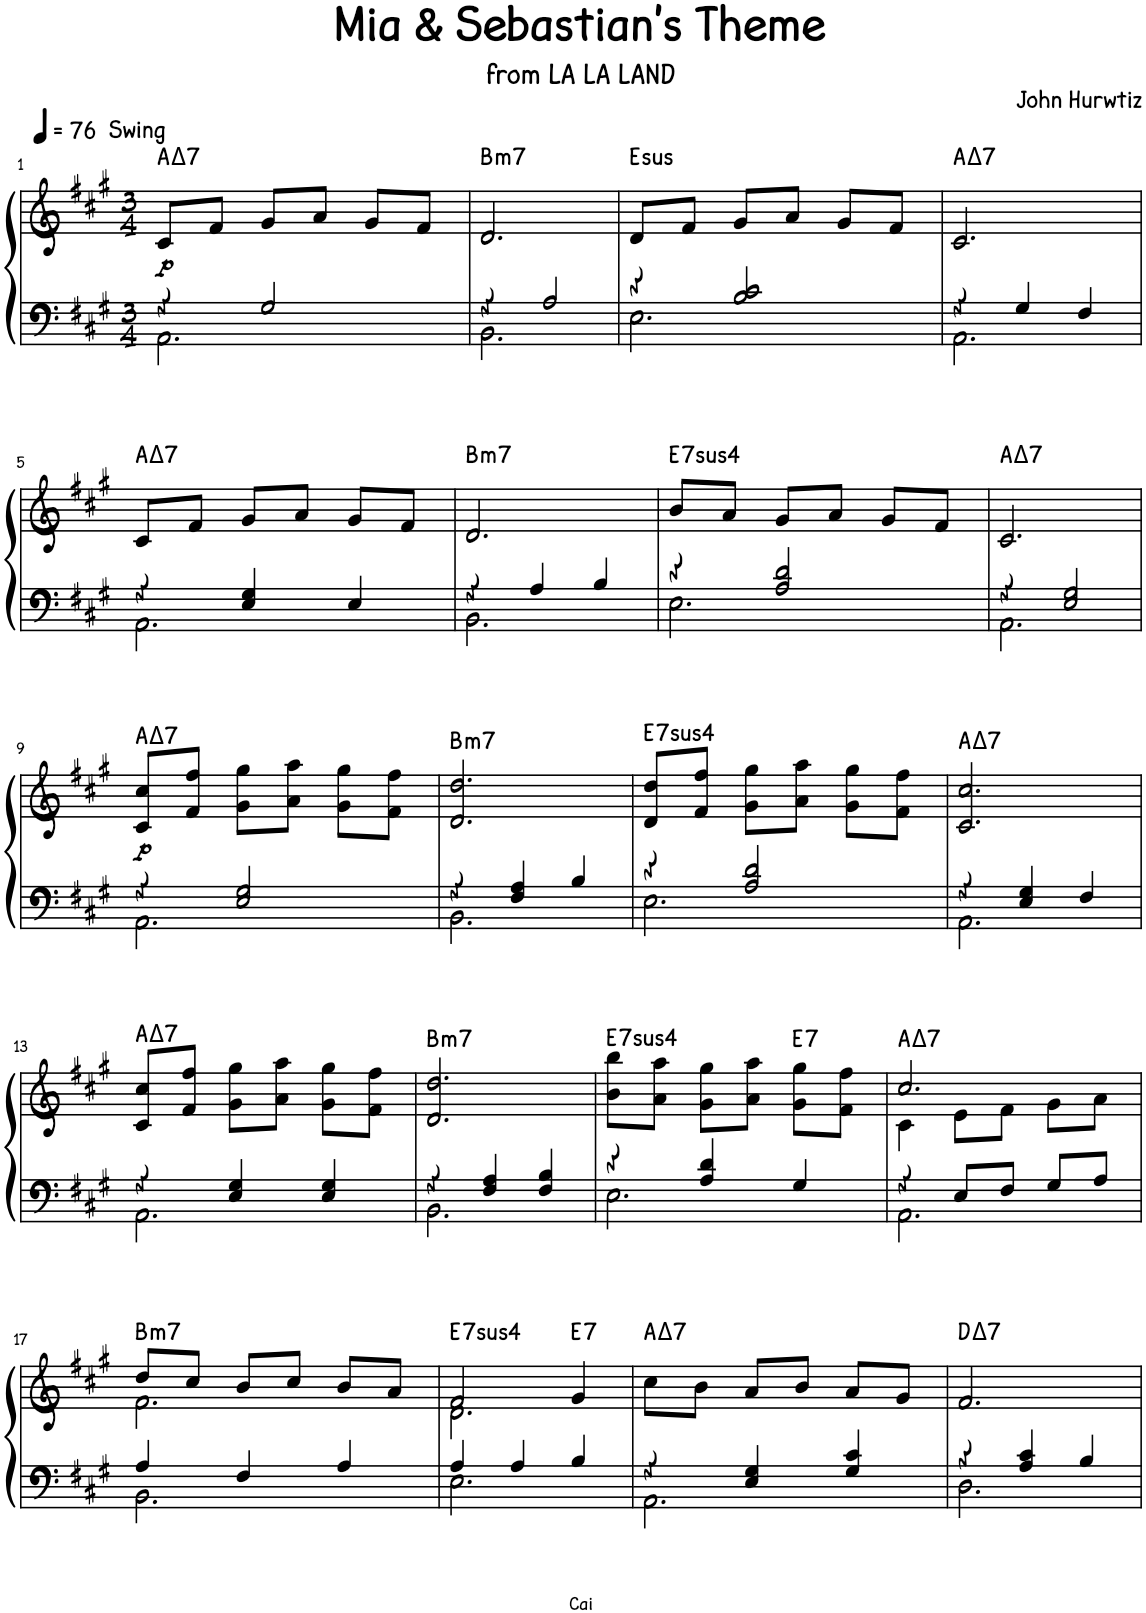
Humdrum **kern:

**kern	**kern	**dynam	**harte
*part1	*part1	*part1	*part1
*staff2	*staff1	*staff1/2	*
*I"Piano	*	*	*
*I'Pno.	*	*	*
*clefF4	*clefG2	*	*
*k[f#c#g#]	*k[f#c#g#]	*	*
*M3/4	*M3/4	*	*
*MM76	*MM76	*	*
=1	=1	=1	=1
*^	*	*	*
!	!	!LO:TX:a:B:t=Swing	!	!
!	!	!	!LO:DY:b	!LO:H:kt=7
4r	2.AA\	8c#/L	p	A:maj7
.	.	8f#/J	.	.
2G#/	.	8g#/L	.	.
.	.	8a/J	.	.
.	.	8g#/L	.	.
.	.	8f#/J	.	.
=2	=2	=2	=2	=2
!	!	!	!	!LO:H:kt=m7
4r	2.BB\	2.d/	.	B:min7
2A/	.	.	.	.
=3	=3	=3	=3	=3
!	!	!	!	!LO:H:kt=sus
4r	2.E\	8d/L	.	E:sus4
.	.	8f#/J	.	.
2B/ 2c#/	.	8g#/L	.	.
.	.	8a/J	.	.
.	.	8g#/L	.	.
.	.	8f#/J	.	.
=4	=4	=4	=4	=4
!	!	!	!	!LO:H:kt=7
4r	2.AA\	2.c#/	.	A:maj7
4G#/	.	.	.	.
4F#/	.	.	.	.
!!LO:LB:g=z
=5	=5	=5	=5	=5
!	!	!	!	!LO:H:kt=7
4r	2.AA\	8c#/L	.	A:maj7
.	.	8f#/J	.	.
4E/ 4G#/	.	8g#/L	.	.
.	.	8a/J	.	.
4E/	.	8g#/L	.	.
.	.	8f#/J	.	.
=6	=6	=6	=6	=6
!	!	!	!	!LO:H:kt=m7
4r	2.BB\	2.d/	.	B:min7
4A/	.	.	.	.
4B/	.	.	.	.
=7	=7	=7	=7	=7
!	!	!	!	!LO:H:kt=74
4r	2.E\	8b/L	.	E:sus4(7)
.	.	8a/J	.	.
2A/ 2d/	.	8g#/L	.	.
.	.	8a/J	.	.
.	.	8g#/L	.	.
.	.	8f#/J	.	.
=8	=8	=8	=8	=8
!	!	!	!	!LO:H:kt=7
4r	2.AA\	2.c#/	.	A:maj7
2E/ 2G#/	.	.	.	.
!!LO:LB:g=z
=9	=9	=9	=9	=9
!	!	!	!LO:DY:b	!LO:H:kt=7
4r	2.AA\	8c#/ 8cc#/L	p	A:maj7
.	.	8f#/ 8ff#/J	.	.
2E/ 2G#/	.	8g#\ 8gg#\L	.	.
.	.	8a\ 8aa\J	.	.
.	.	8g#\ 8gg#\L	.	.
.	.	8f#\ 8ff#\J	.	.
=10	=10	=10	=10	=10
!	!	!	!	!LO:H:kt=m7
4r	2.BB\	2.d/ 2.dd/	.	B:min7
4F#/ 4A/	.	.	.	.
4B/	.	.	.	.
=11	=11	=11	=11	=11
!	!	!	!	!LO:H:kt=74
4r	2.E\	8d/ 8dd/L	.	E:sus4(7)
.	.	8f#/ 8ff#/J	.	.
2A/ 2d/	.	8g#\ 8gg#\L	.	.
.	.	8a\ 8aa\J	.	.
.	.	8g#\ 8gg#\L	.	.
.	.	8f#\ 8ff#\J	.	.
=12	=12	=12	=12	=12
!	!	!	!	!LO:H:kt=7
4r	2.AA\	2.c#/ 2.cc#/	.	A:maj7
4E/ 4G#/	.	.	.	.
4F#/	.	.	.	.
!!LO:LB:g=z
=13	=13	=13	=13	=13
!	!	!	!	!LO:H:kt=7
4r	2.AA\	8c#/ 8cc#/L	.	A:maj7
.	.	8f#/ 8ff#/J	.	.
4E/ 4G#/	.	8g#\ 8gg#\L	.	.
.	.	8a\ 8aa\J	.	.
4E/ 4G#/	.	8g#\ 8gg#\L	.	.
.	.	8f#\ 8ff#\J	.	.
=14	=14	=14	=14	=14
!	!	!	!	!LO:H:kt=m7
4r	2.BB\	2.d/ 2.dd/	.	B:min7
4F#/ 4A/	.	.	.	.
4F#/ 4B/	.	.	.	.
=15	=15	=15	=15	=15
!	!	!	!	!LO:H:kt=74
4r	2.E\	8b\ 8bb\L	.	E:sus4(7)
.	.	8a\ 8aa\J	.	.
4A/ 4d/	.	8g#\ 8gg#\L	.	.
.	.	8a\ 8aa\J	.	.
!	!	!	!	!LO:H:kt=7
4G#/	.	8g#\ 8gg#\L	.	E:7
.	.	8f#\ 8ff#\J	.	.
=16	=16	=16	=16	=16
*	*	*^	*	*
!	!	!	!	!	!LO:H:kt=7
4r	2.AA\	2.cc#/	4c#\	.	A:maj7
8E/L	.	.	8e\L	.	.
8F#/J	.	.	8f#\J	.	.
8G#/L	.	.	8g#\L	.	.
8A/J	.	.	8a\J	.	.
!!LO:LB:g=z	!!
=17	=17	=17	=17	=17	=17
!	!	!	!	!	!LO:H:kt=m7
4A/	2.BB\	8dd/L	2.f#\	.	B:min7
.	.	8cc#/J	.	.	.
4F#/	.	8b/L	.	.	.
.	.	8cc#/J	.	.	.
4A/	.	8b/L	.	.	.
.	.	8a/J	.	.	.
=18	=18	=18	=18	=18	=18
!	!	!	!	!	!LO:H:kt=74
4A/	2.E\	2f#/	2.d\	.	E:sus4(7)
4A/	.	.	.	.	.
!	!	!	!	!	!LO:H:kt=7
4B/	.	4g#/	.	.	E:7
*	*	*v	*v	*	*
=19	=19	=19	=19	=19
!	!	!	!	!LO:H:kt=7
4r	2.AA\	8cc#\L	.	A:maj7
.	.	8b\J	.	.
4E/ 4G#/	.	8a/L	.	.
.	.	8b/J	.	.
4G#/ 4c#/	.	8a/L	.	.
.	.	8g#/J	.	.
=20	=20	=20	=20	=20
!	!	!	!	!LO:H:kt=7
4r	2.D\	2.f#/	.	D:maj7
4A/ 4c#/	.	.	.	.
4B/	.	.	.	.
*v	*v	*	*	*
=	=	=	=
*-	*-	*-	*-
